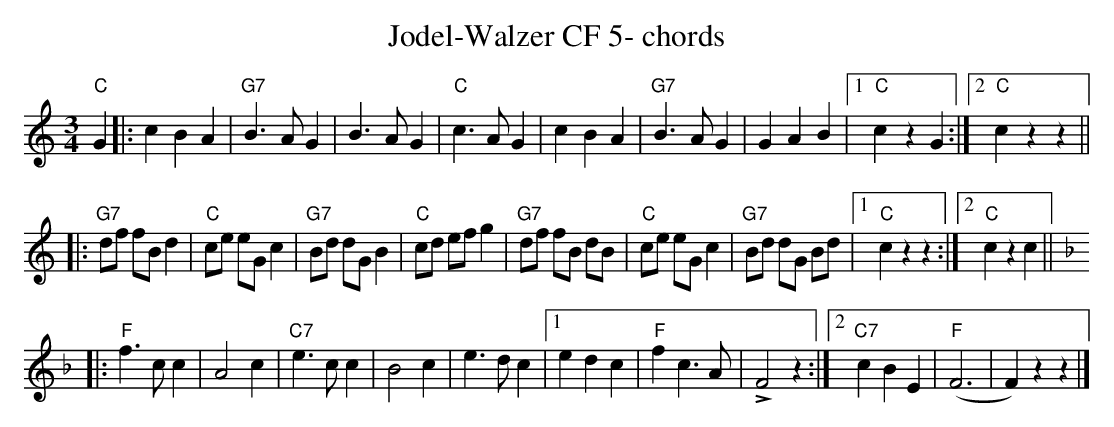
X:1
T:Jodel-Walzer CF 5- chords
M:3/4
L:1/4
K:C %%MIDI gchordon
"C"G |: cBA | "G7"B>AG | B>AG | "C"c>AG | cBA | "G7"B>AG | GAB |1 "C"czG :|2 "C"czz ||
 |: [L:1/8] "G7"df fBd2 | "C"ce eG c2 | "G7"Bd dGB2 | "C"cd efg2 | "G7"df fB dB | "C"ce eGc2 | "G7"Bd dG Bd |1 "C"c2z2z2 :|2 "C"c2z2 c2 || [K:F]
 |: [L:1/4] "F"f>cc | A2c | "C7"e>cc | B2c | e>dc |1 edc | "F"fc>A | !>!F2z :|2 "C7"cBE | "F"(F3 | F)zz |]
